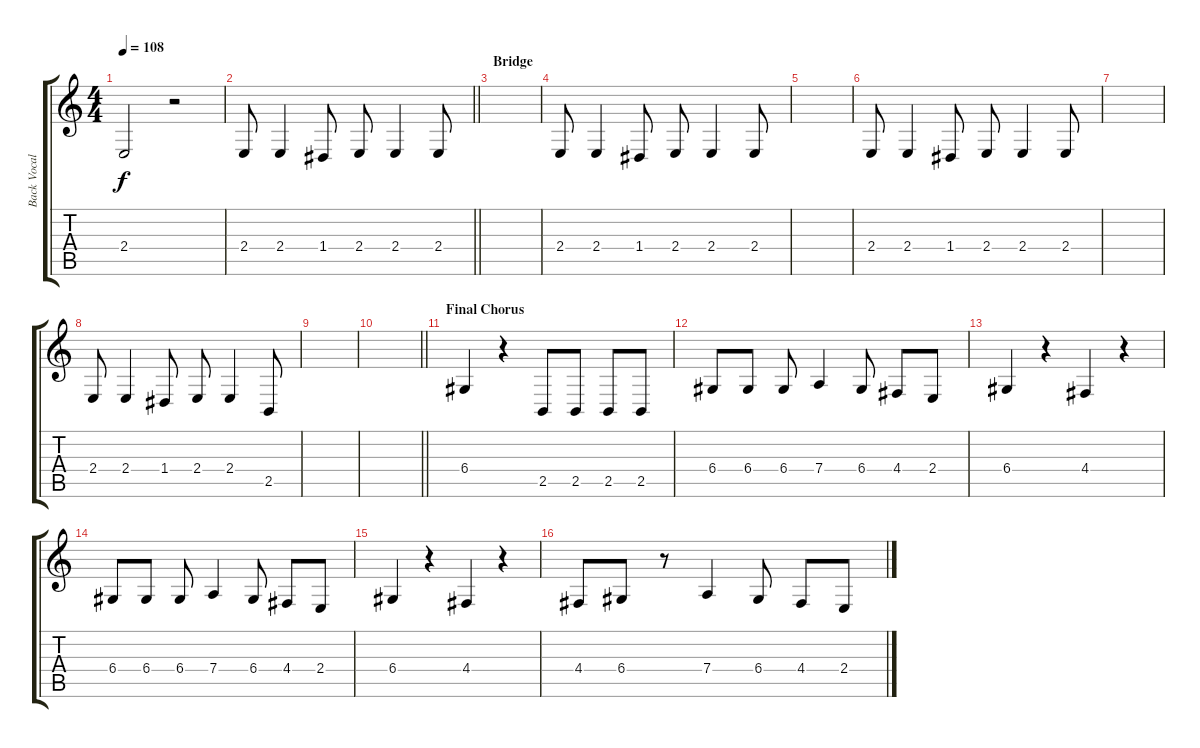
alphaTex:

\track ("Back Vocals (Ed Sheeran)" "Back Vocal") {instrument reedorgan}
\staff {score tabs}
\tuning (E4 B3 G3 D3 A2 E2) {hide}
\ts (4 4)
\tempo 108
\clef g2
\ks c
2.4{t}.2{dy f} r.2 |
\barLineRight lightlight
2.4.8 2.4.4 1.4.8 2.4.8 2.4.4 2.4.8 |
\section ("" "Bridge")
|
2.4.8 2.4.4 1.4.8 2.4.8 2.4.4 2.4.8 |
|
2.4.8 2.4.4 1.4.8 2.4.8 2.4.4 2.4.8 |
|
2.4.8 2.4.4 1.4.8 2.4.8 2.4.4 2.5.8 |
|
\barLineRight lightlight
|
\section ("" "Final Chorus")
6.4.4 r.4 2.5.8 2.5.8 2.5.8 2.5.8 |
6.4.8 6.4.8 6.4.8 7.4.4 6.4.8 4.4.8 2.4.8 |
6.4.4 r.4 4.4.4 r.4 |
6.4.8 6.4.8 6.4.8 7.4.4 6.4.8 4.4.8 2.4.8 |
6.4.4 r.4 4.4.4 r.4 |
4.4.8 6.4.8 r.8 7.4.4 6.4.8 4.4.8 2.4.8
